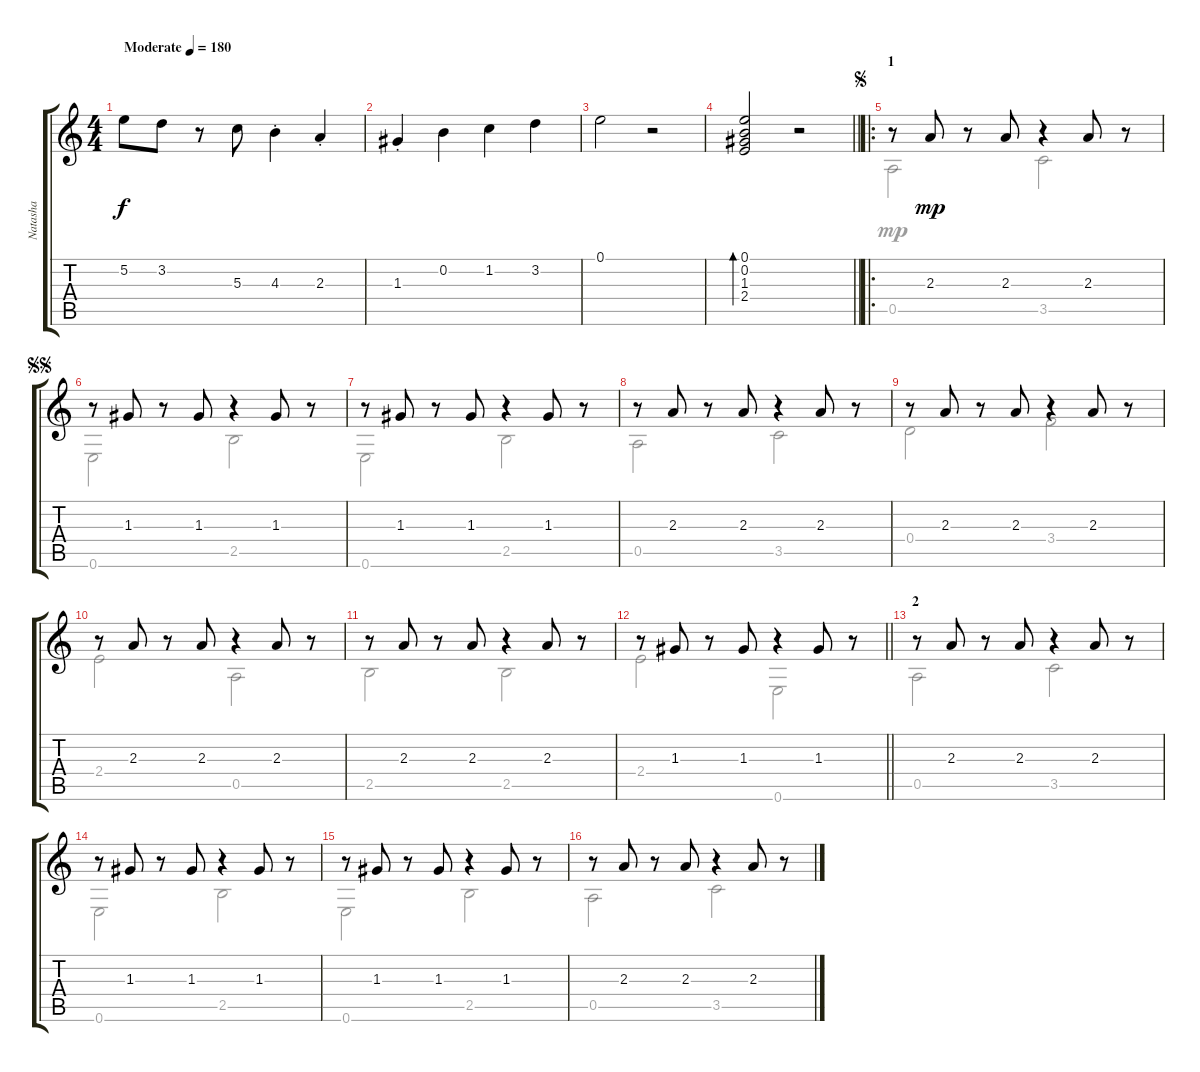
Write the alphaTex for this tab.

\track ("Natasha" "Natasha") {instrument acousticguitarnylon}
\staff {score tabs}
\tuning (E4 B3 G3 D3 A2 E2) {hide}
\voice
\ts (4 4)
\tempo (180 "Moderate")
\clef g2
\ks c
5.2.8{dy f instrument acousticguitarnylon} 3.2.8 r.8 5.3.8 4.3{st}.4 2.3{st}.4 |
1.3{st}.4 0.2.4 1.2.4 3.2.4 |
0.1.2 r.2 |
\barLineRight lightlight
(0.1 0.2 1.3 2.4).2{bd 240} r.2 |
\ro
\section ("" "1")
\jump segno
r.8 2.3.8{dy mp} r.8 2.3.8 r.4 2.3.8 r.8 |
\jump segnosegno
r.8 1.3.8 r.8 1.3.8 r.4 1.3.8 r.8 |
r.8 1.3.8 r.8 1.3.8 r.4 1.3.8 r.8 |
r.8 2.3.8 r.8 2.3.8 r.4 2.3.8 r.8 |
r.8 2.3.8 r.8 2.3.8 r.4 2.3.8 r.8 |
r.8 2.3.8 r.8 2.3.8 r.4 2.3.8 r.8 |
r.8 2.3.8 r.8 2.3.8 r.4 2.3.8 r.8 |
\barLineRight lightlight
r.8 1.3.8 r.8 1.3.8 r.4 1.3.8 r.8 |
\section ("" "2")
r.8 2.3.8 r.8 2.3.8 r.4 2.3.8 r.8 |
r.8 1.3.8 r.8 1.3.8 r.4 1.3.8 r.8 |
r.8 1.3.8 r.8 1.3.8 r.4 1.3.8 r.8 |
r.8 2.3.8 r.8 2.3.8 r.4 2.3.8 r.8
\voice
\clef g2
\ottava regular
\simile none
\ks c
|
|
|
\barLineRight lightlight
|
0.5.2 3.5.2 |
0.6.2 2.5.2 |
0.6.2 2.5.2 |
0.5.2 3.5.2 |
0.4.2 3.4.2 |
2.4.2 0.5.2 |
2.5.2 2.5.2 |
\barLineRight lightlight
2.4.2 0.6.2 |
0.5.2 3.5.2 |
0.6.2 2.5.2 |
0.6.2 2.5.2 |
0.5.2 3.5.2
